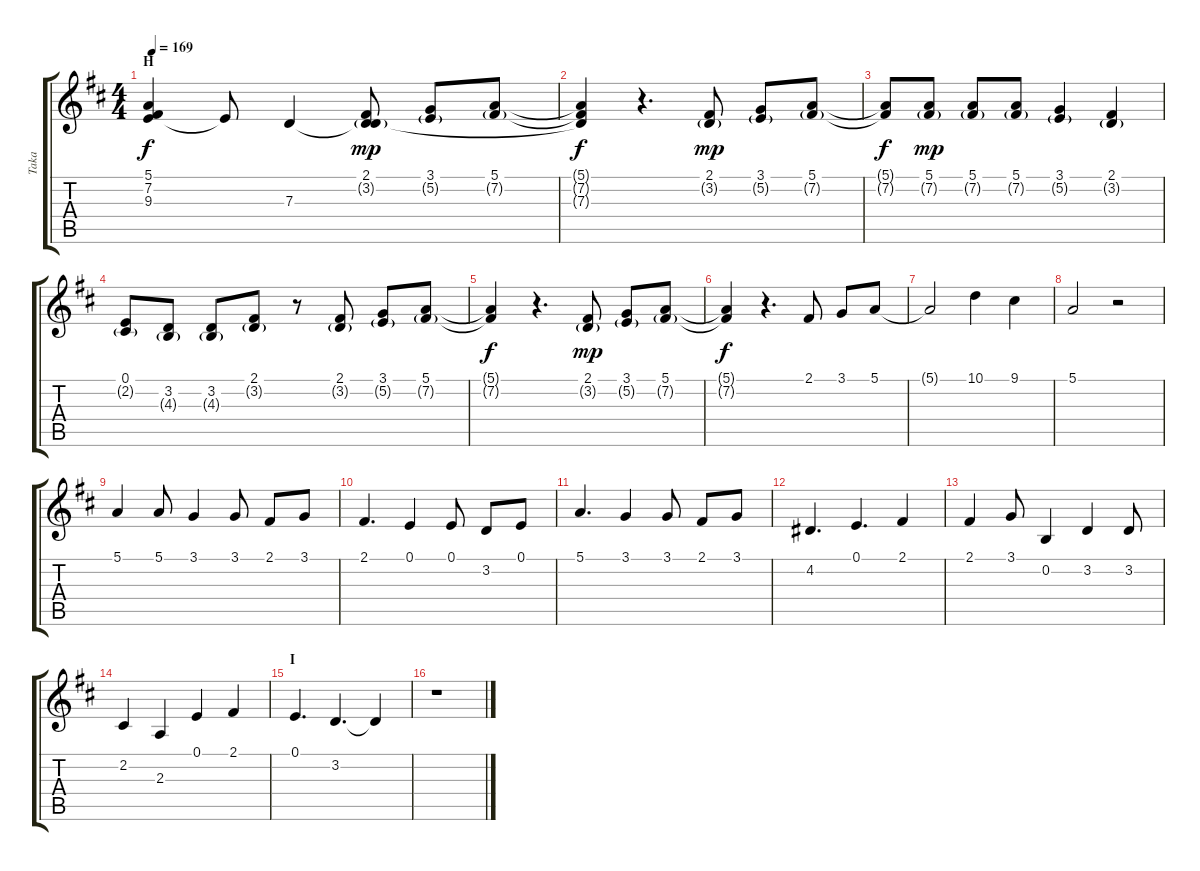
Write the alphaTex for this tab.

\track ("Taka" "Taka") {instrument lead1square}
\staff {score tabs}
\tuning (E4 B3 G3 D3 A2 E2) {hide}
\ts (4 4)
\section ("" "H")
\tempo 169
\clef g2
\ks d
(5.1{t} 7.2{t} 9.3).4{dy f} 9.3{t}.8 7.3.4 (2.1 3.2{g} 7.3{t}).8{dy mp} (3.1 5.2{g}).8 (5.1 7.2{g}).8 |
(5.1{t} 7.2{t} 7.3{t}).4{dy f} r.4{d} (2.1 3.2{g}).8{dy mp} (3.1 5.2{g}).8 (5.1 7.2{g}).8 |
(5.1{t} 7.2{t}).8{dy f} (5.1 7.2{g}).8{dy mp} (5.1 7.2{g}).8 (5.1 7.2{g}).8 (3.1 5.2{g}).4 (2.1 3.2{g}).4 |
(0.1 2.2{g}).8 (3.2 4.3{g}).8 (3.2 4.3{g}).8 (2.1 3.2{g}).8 r.8 (2.1 3.2{g}).8 (3.1 5.2{g}).8 (5.1 7.2{g}).8 |
(5.1{t} 7.2{t}).4{dy f} r.4{d} (2.1 3.2{g}).8{dy mp} (3.1 5.2{g}).8 (5.1 7.2{g}).8 |
(5.1{t} 7.2{t}).4{dy f} r.4{d} 2.1.8 3.1.8 5.1.8 |
5.1{t}.2 10.1.4 9.1.4 |
5.1.2 r.2 |
5.1.4 5.1.8 3.1.4 3.1.8 2.1.8 3.1.8 |
2.1.4{d} 0.1.4 0.1.8 3.2.8 0.1.8 |
5.1.4{d} 3.1.4 3.1.8 2.1.8 3.1.8 |
4.2.4{d} 0.1.4{d} 2.1.4 |
2.1.4 3.1.8 0.2.4 3.2.4 3.2.8 |
2.2.4 2.3.4 0.1.4 2.1.4 |
\section ("" "I")
0.1.4{d} 3.2.4{d} 3.2{t}.4 |
r.1
